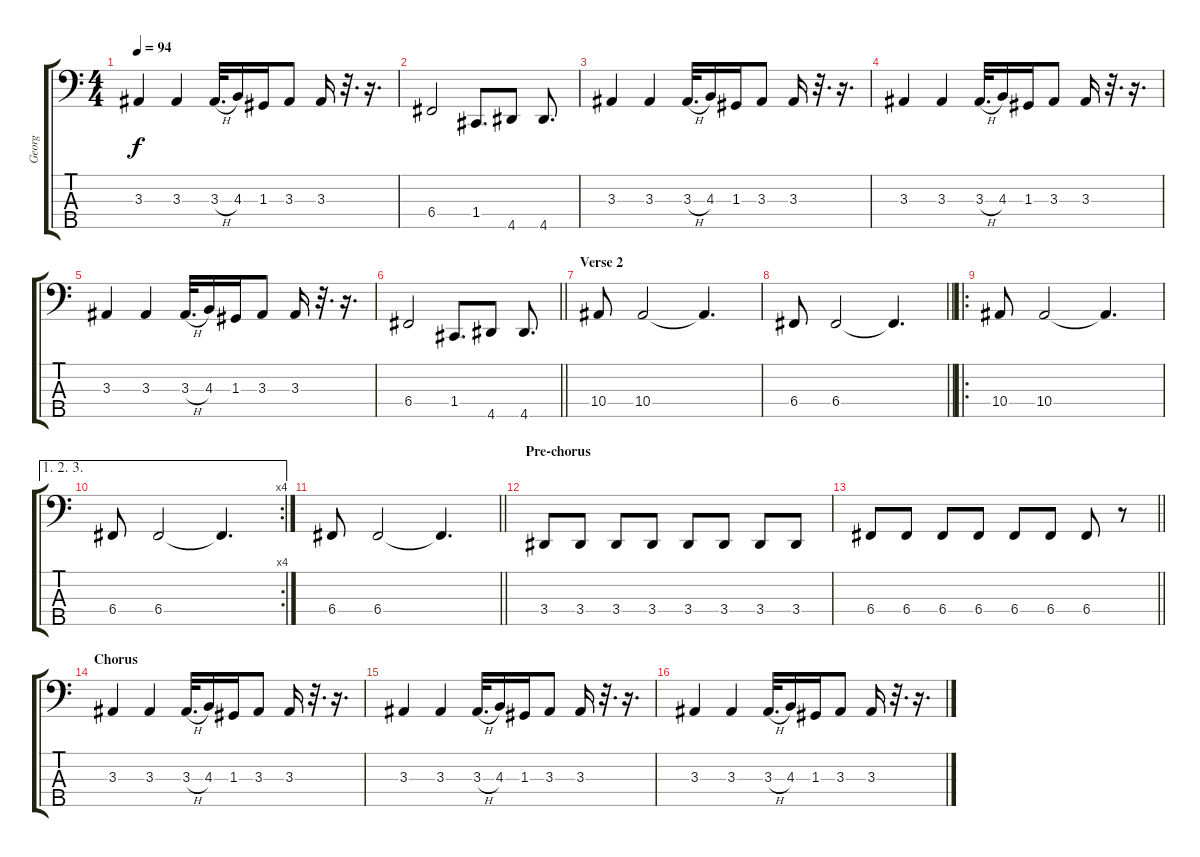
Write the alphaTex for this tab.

\track ("Georg" "Georg") {instrument electricbasspick}
\staff {score tabs}
\tuning (F2 C2 G1 C1 B0) {hide}
\ts (4 4)
\tempo 94
\clef f4
\ks c
3.3.4{dy f} 3.3.4 3.3{h}.32{d} 4.3.16 1.3.16 3.3.8 3.3.16 r.32{d} r.16{d} |
6.4.2 1.4.8{d} 4.5.8 4.5.8{d} |
3.3.4 3.3.4 3.3{h}.32{d} 4.3.16 1.3.16 3.3.8 3.3.16 r.32{d} r.16{d} |
3.3.4 3.3.4 3.3{h}.32{d} 4.3.16 1.3.16 3.3.8 3.3.16 r.32{d} r.16{d} |
3.3.4 3.3.4 3.3{h}.32{d} 4.3.16 1.3.16 3.3.8 3.3.16 r.32{d} r.16{d} |
\barLineRight lightlight
6.4.2 1.4.8{d} 4.5.8 4.5.8{d} |
\section ("" "Verse 2")
10.4.8 10.4.2 10.4{t}.4{d} |
\barLineRight lightlight
6.4.8 6.4.2 6.4{t}.4{d} |
\ro
10.4.8 10.4.2 10.4{t}.4{d} |
\ae (1 2 3)
\rc 4
6.4.8 6.4.2 6.4{t}.4{d} |
\barLineRight lightlight
6.4.8 6.4.2 6.4{t}.4{d} |
\section ("" "Pre-chorus")
3.4.8 3.4.8 3.4.8 3.4.8 3.4.8 3.4.8 3.4.8 3.4.8 |
\barLineRight lightlight
6.4.8 6.4.8 6.4.8 6.4.8 6.4.8 6.4.8 6.4.8 r.8 |
\section ("" "Chorus")
3.3.4 3.3.4 3.3{h}.32{d} 4.3.16 1.3.16 3.3.8 3.3.16 r.32{d} r.16{d} |
3.3.4 3.3.4 3.3{h}.32{d} 4.3.16 1.3.16 3.3.8 3.3.16 r.32{d} r.16{d} |
3.3.4 3.3.4 3.3{h}.32{d} 4.3.16 1.3.16 3.3.8 3.3.16 r.32{d} r.16{d}
